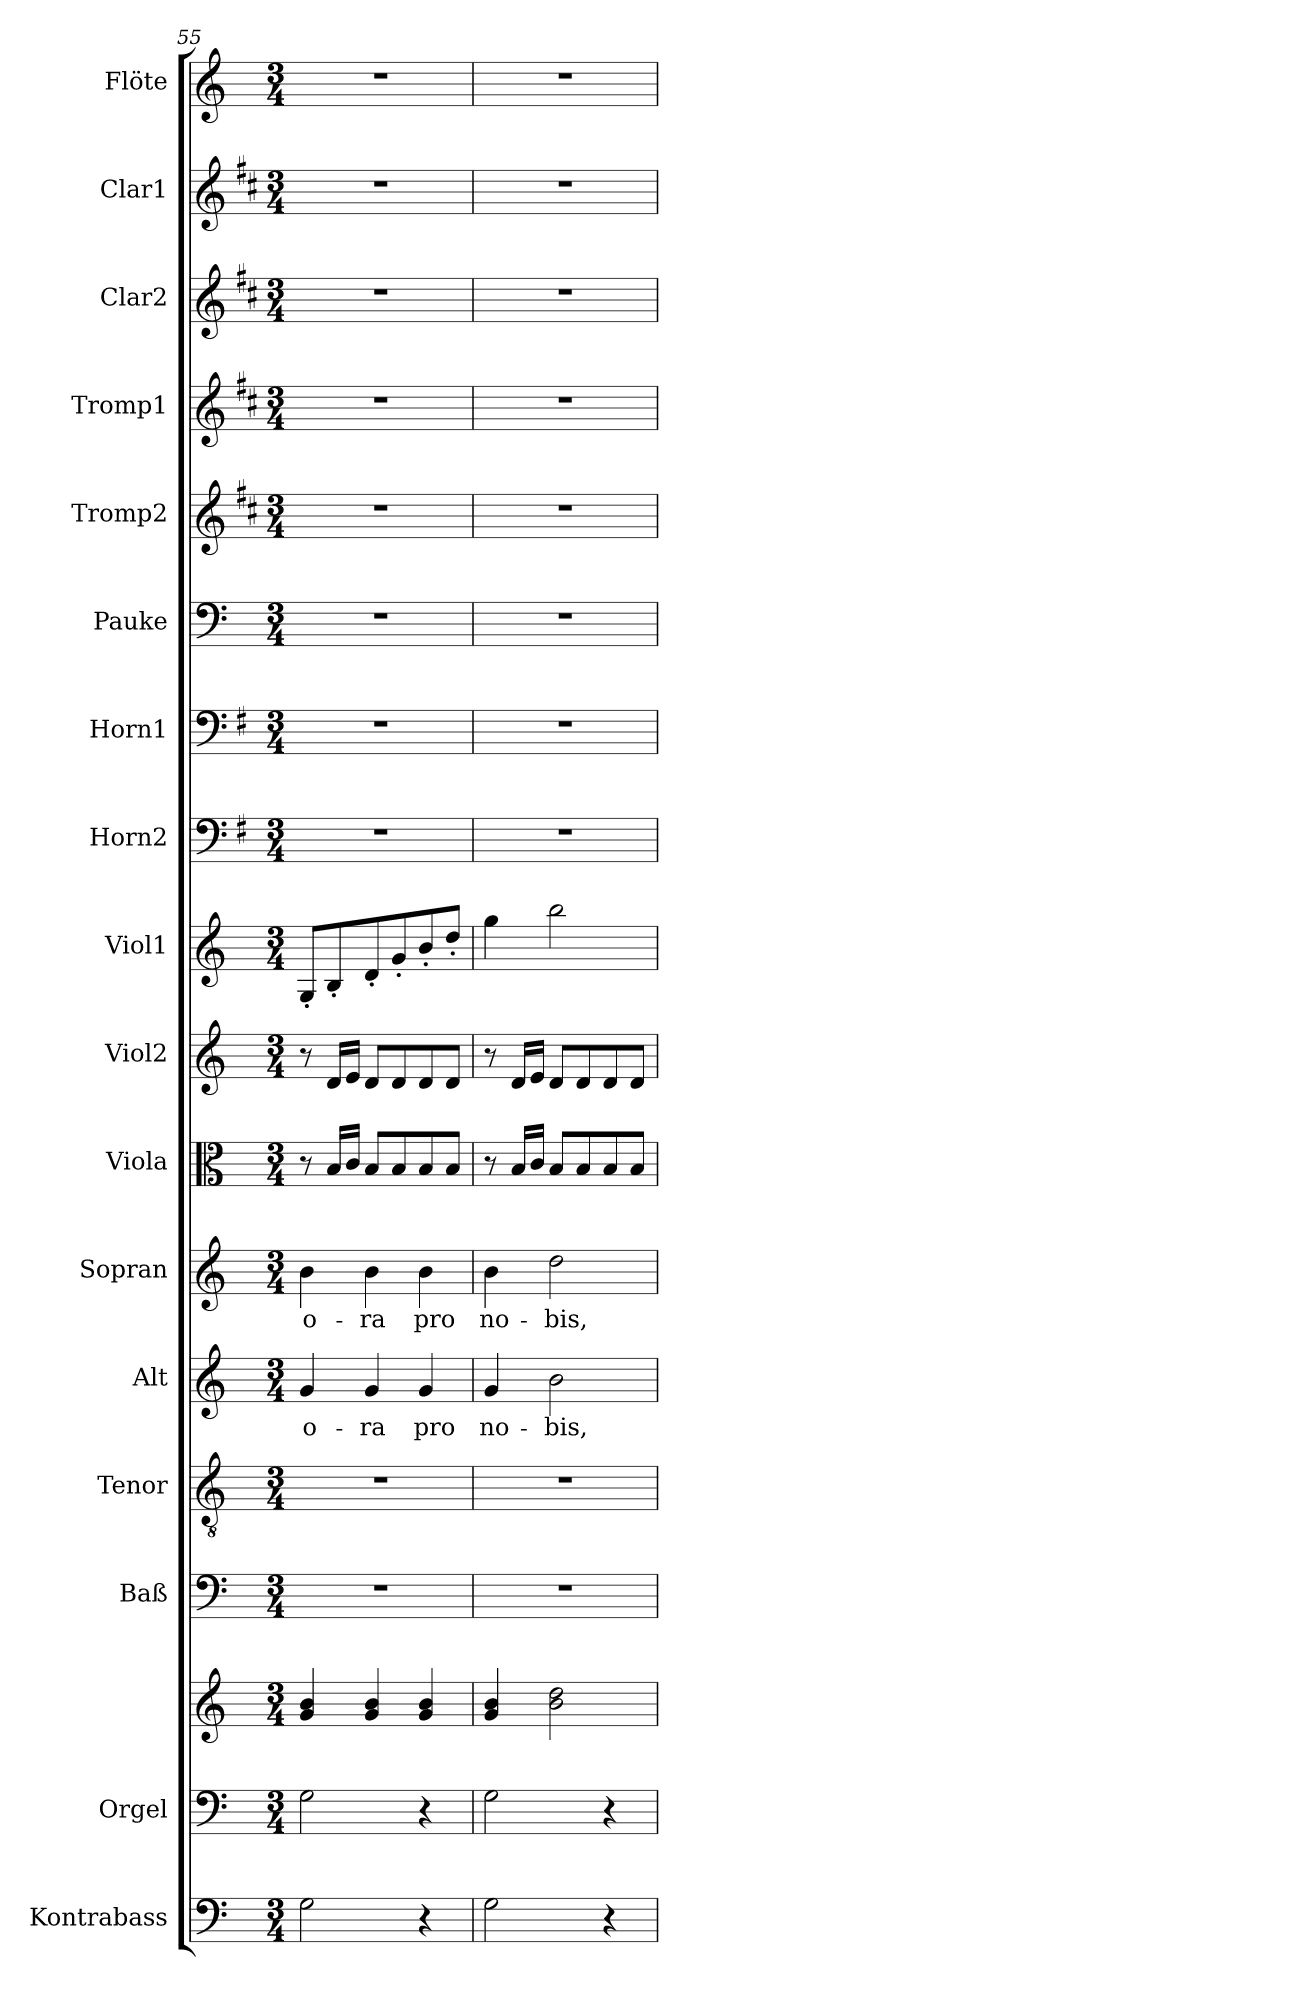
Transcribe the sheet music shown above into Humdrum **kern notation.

**kern	**kern	**kern	**kern	**kern	**kern	**text	**kern	**text	**kern	**kern	**kern	**kern	**kern	**kern	**kern	**kern	**kern	**kern	**kern
*part17	*part16	*part16	*part15	*part14	*part13	*part13	*part12	*part12	*part11	*part10	*part9	*part8	*part7	*part6	*part5	*part4	*part3	*part2	*part1
*staff18	*staff17	*staff16	*staff15	*staff14	*staff13	*staff13	*staff12	*staff12	*staff11	*staff10	*staff9	*staff8	*staff7	*staff6	*staff5	*staff4	*staff3	*staff2	*staff1
*I"Kontrabass	*I"Orgel	*	*I"Baß	*I"Tenor	*I"Alt	*	*I"Sopran	*	*I"Viola	*I"Viol2	*I"Viol1	*I"Horn2	*I"Horn1	*I"Pauke	*I"Tromp2	*I"Tromp1	*I"Clar2	*I"Clar1	*I"Flöte
*I'Kb	*	*	*I'B	*I'T	*I'A	*	*I'S	*	*I'Vla	*I'Vl2	*I'Vl1	*I'Hr2	*I'Hr1	*I'Pk	*I'Tr2	*I'Tr1	*I'Cl2	*I'Cl1	*I'Fl
*clefF4	*clefF4	*clefG2	*clefF4	*clefGv2	*clefG2	*	*clefG2	*	*clefC3	*clefG2	*clefG2	*clefF4	*clefF4	*clefF4	*clefG2	*clefG2	*clefG2	*clefG2	*clefG2
*ITrd7c12	*	*	*	*	*	*	*	*	*	*	*	*ITrd4c7	*ITrd4c7	*	*ITrd1c2	*ITrd1c2	*ITrd1c2	*ITrd1c2	*
*k[]	*k[]	*k[]	*k[]	*k[]	*k[]	*	*k[]	*	*k[]	*k[]	*k[]	*k[]	*k[]	*k[]	*k[]	*k[]	*k[]	*k[]	*k[]
*C:	*C:	*C:	*C:	*C:	*C:	*	*C:	*	*C:	*C:	*C:	*C:	*C:	*C:	*C:	*C:	*C:	*C:	*C:
*M3/4	*M3/4	*M3/4	*M3/4	*M3/4	*M3/4	*	*M3/4	*	*M3/4	*M3/4	*M3/4	*M3/4	*M3/4	*M3/4	*M3/4	*M3/4	*M3/4	*M3/4	*M3/4
=55	=55	=55	=55	=55	=55	=55	=55	=55	=55	=55	=55	=55	=55	=55	=55	=55	=55	=55	=55
!	!	!	!	!	!	!LO:LY:b	!	!LO:LY:b	!	!	!	!	!	!	!	!	!	!	!
2GG\	2G\	4g/ 4b/	2.r	2.r	4g/	o-	4b\	o-	8r	8r	8G'</L	2.r	2.r	2.r	2.r	2.r	2.r	2.r	2.r
.	.	.	.	.	.	.	.	.	16B/LL	16d/LL	8B'</	.	.	.	.	.	.	.	.
.	.	.	.	.	.	.	.	.	16c/JJ	16e/JJ	.	.	.	.	.	.	.	.	.
!	!	!	!	!	!	!LO:LY:b	!	!LO:LY:b	!	!	!	!	!	!	!	!	!	!	!
.	.	4g/ 4b/	.	.	4g/	-ra	4b\	-ra	8B/L	8d/L	8d'</	.	.	.	.	.	.	.	.
.	.	.	.	.	.	.	.	.	8B/	8d/	8g'</	.	.	.	.	.	.	.	.
!	!	!	!	!	!	!LO:LY:b	!	!LO:LY:b	!	!	!	!	!	!	!	!	!	!	!
4r	4r	4g/ 4b/	.	.	4g/	pro	4b\	pro	8B/	8d/	8b'</	.	.	.	.	.	.	.	.
.	.	.	.	.	.	.	.	.	8B/J	8d/J	8dd'</J	.	.	.	.	.	.	.	.
!!LO:PB:g=z
=56	=56	=56	=56	=56	=56	=56	=56	=56	=56	=56	=56	=56	=56	=56	=56	=56	=56	=56	=56
!	!	!	!	!	!	!LO:LY:b	!	!LO:LY:b	!	!	!	!	!	!	!	!	!	!	!
2GG\	2G\	4g/ 4b/	2.r	2.r	4g/	no-	4b\	no-	8r	8r	4gg\	2.r	2.r	2.r	2.r	2.r	2.r	2.r	2.r
.	.	.	.	.	.	.	.	.	16B/LL	16d/LL	.	.	.	.	.	.	.	.	.
.	.	.	.	.	.	.	.	.	16c/JJ	16e/JJ	.	.	.	.	.	.	.	.	.
!	!	!	!	!	!	!LO:LY:b	!	!LO:LY:b	!	!	!	!	!	!	!	!	!	!	!
.	.	2b\ 2dd\	.	.	2b\	-bis,	2dd\	-bis,	8B/L	8d/L	2bb\	.	.	.	.	.	.	.	.
.	.	.	.	.	.	.	.	.	8B/	8d/	.	.	.	.	.	.	.	.	.
4r	4r	.	.	.	.	.	.	.	8B/	8d/	.	.	.	.	.	.	.	.	.
.	.	.	.	.	.	.	.	.	8B/J	8d/J	.	.	.	.	.	.	.	.	.
=	=	=	=	=	=	=	=	=	=	=	=	=	=	=	=	=	=	=	=
*-	*-	*-	*-	*-	*-	*-	*-	*-	*-	*-	*-	*-	*-	*-	*-	*-	*-	*-	*-
